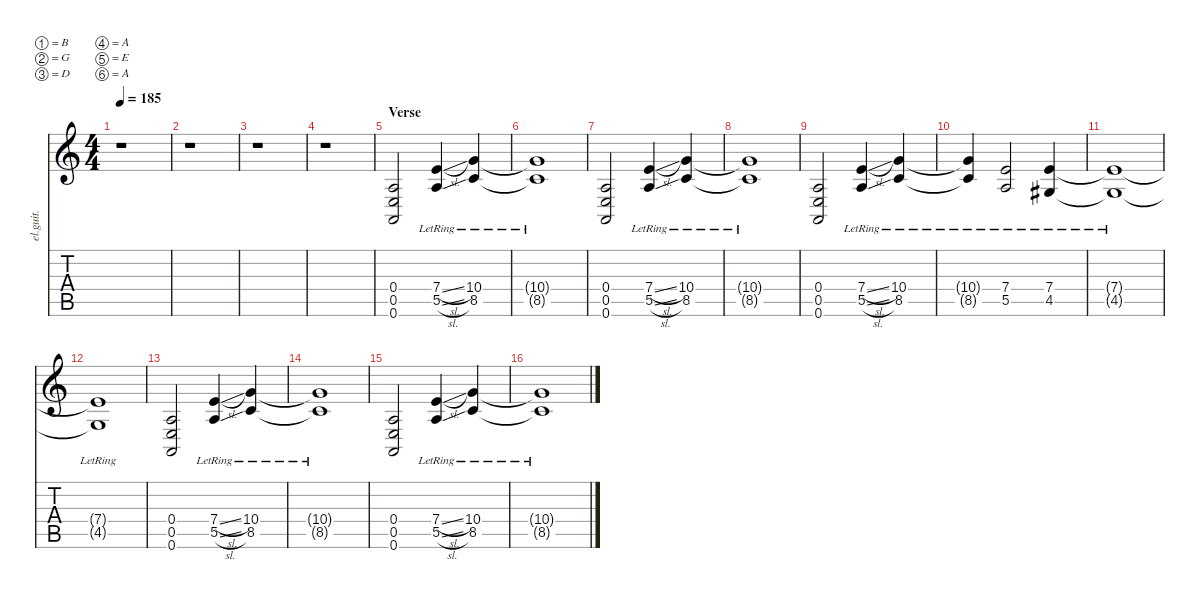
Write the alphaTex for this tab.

\defaultSystemsLayout 4
\hideDynamics
\bracketExtendMode nobrackets
\track ("Clean Guitar - Petr" "el.guit.") {instrument electricguitarclean}
\staff {score tabs}
\tuning (B3 G3 D3 A2 E2 A1)
\ts (4 4)
\tempo 185
\clef g2
\ks c
r.1{dy mf} |
r.1 |
r.1 |
r.1 |
\section ("" "Verse")
(0.6 0.5 0.4).2 (5.5{sl lr} 7.4{sl lr}).4 (10.4{lr} 8.5{lr}).4 |
(10.4{lr t} 8.5{lr t}).1 |
(0.6 0.5 0.4).2 (5.5{sl lr} 7.4{sl lr}).4 (10.4{lr} 8.5{lr}).4 |
(8.5{lr t} 10.4{lr t}).1 |
(0.6 0.5 0.4).2 (5.5{sl lr} 7.4{sl lr}).4 (10.4{lr} 8.5{lr}).4 |
(8.5{lr t} 10.4{lr t}).4 (5.5{lr} 7.4{lr}).2 (4.5{lr acc #} 7.4{lr}).4 |
(7.4{lr t} 4.5{lr t acc #}).1 |
(7.4{lr t} 4.5{lr t acc #}).1 |
(0.6 0.5 0.4).2 (5.5{sl lr} 7.4{sl lr}).4 (10.4{lr} 8.5{lr}).4 |
(8.5{lr t} 10.4{lr t}).1 |
(0.6 0.5 0.4).2 (5.5{sl lr} 7.4{sl lr}).4 (10.4{lr} 8.5{lr}).4 |
(8.5{lr t} 10.4{lr t}).1
